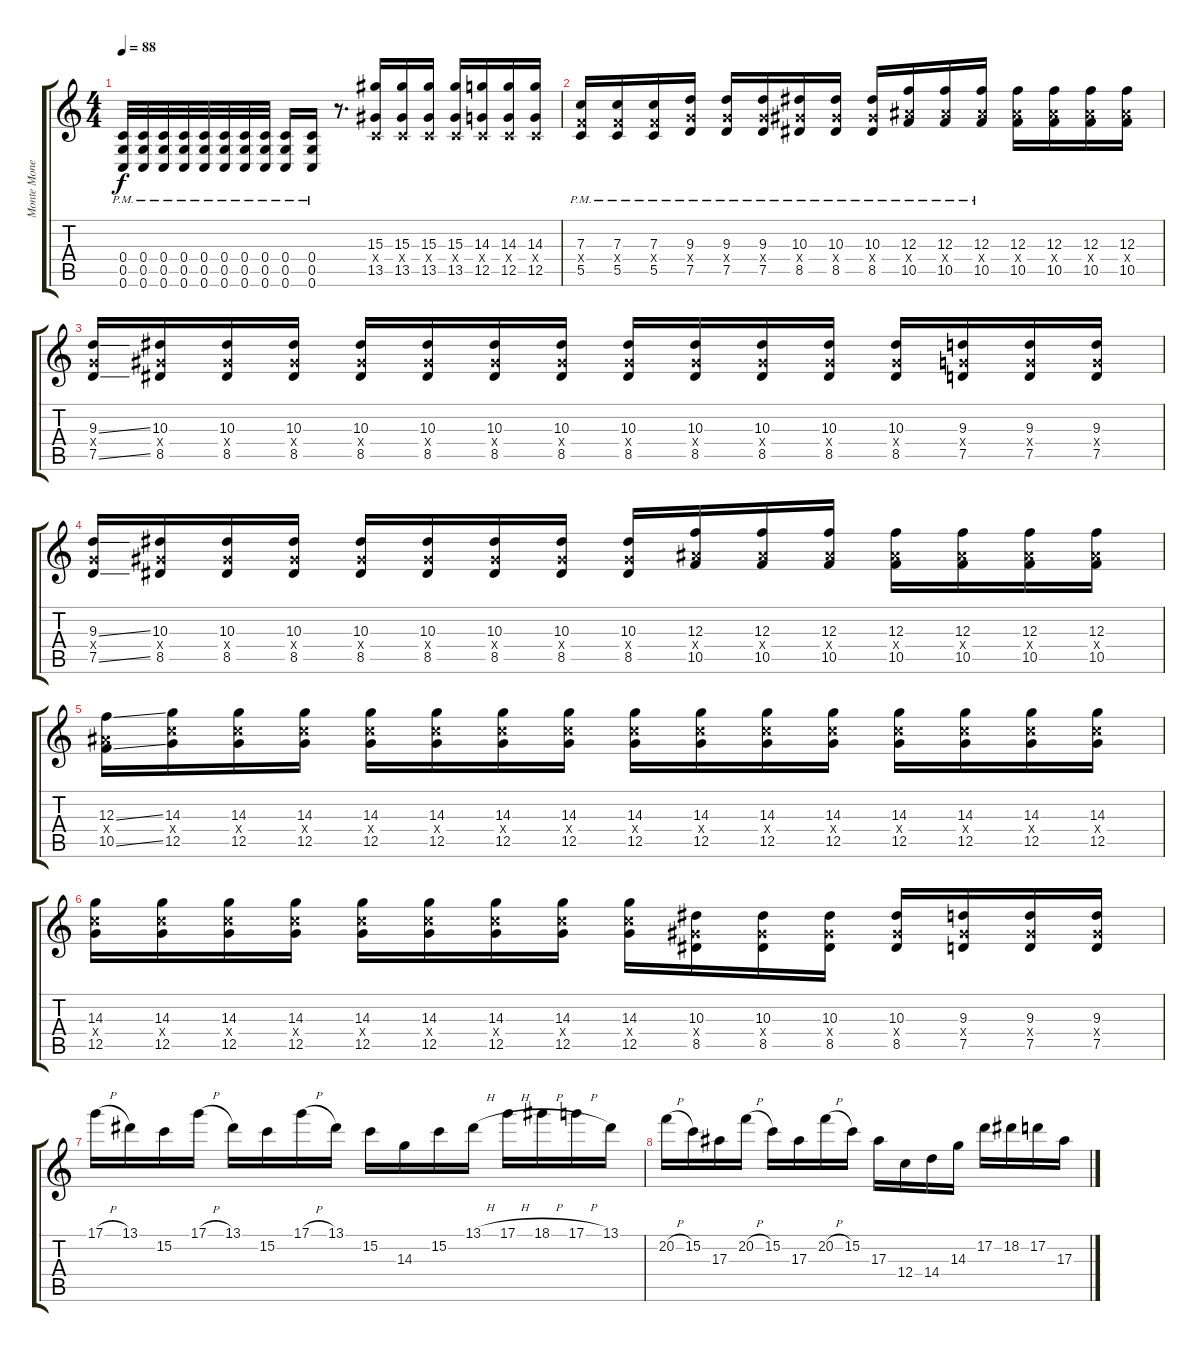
\track ("Monte Money " "Monte Mone") {instrument distortionguitar}
\staff {score tabs}
\tuning (D4 A3 F3 C3 G2 C2) {hide}
\ts (4 4)
\tempo 88
\clef g2
\ks c
(0.4{pm} 0.5{pm} 0.6{pm}).32{dy f} (0.4{pm} 0.5{pm} 0.6{pm}).32 (0.4{pm} 0.5{pm} 0.6{pm}).32 (0.4{pm} 0.5{pm} 0.6{pm}).32 (0.4{pm} 0.5{pm} 0.6{pm}).32 (0.4{pm} 0.5{pm} 0.6{pm}).32 (0.4{pm} 0.5{pm} 0.6{pm}).32 (0.4{pm} 0.5{pm} 0.6{pm}).32 (0.4{pm} 0.5{pm} 0.6{pm}).16 (0.4{pm} 0.5{pm} 0.6{pm}).16 r.8{d} (15.3 0.4{x} 13.5).16 (15.3 0.4{x} 13.5).16 (15.3 0.4{x} 13.5).16 (15.3 0.4{x} 13.5).16 (14.3 0.4{x} 12.5).16 (14.3 0.4{x} 12.5).16 (14.3 0.4{x} 12.5).16 |
(7.3{pm} 5.4{x} 5.5{pm}).16 (7.3{pm} 5.4{x} 5.5{pm}).16 (7.3{pm} 5.4{x} 5.5{pm}).16 (9.3{pm} 7.4{x} 7.5{pm}).16 (9.3{pm} 7.4{x} 7.5{pm}).16 (9.3{pm} 7.4{x} 7.5{pm}).16 (10.3{pm} 8.4{x} 8.5{pm}).16 (10.3{pm} 8.4{x} 8.5{pm}).16 (10.3{pm} 8.4{x} 8.5{pm}).16 (12.3{pm} 10.4{x} 10.5{pm}).16 (12.3{pm} 10.4{x} 10.5{pm}).16 (12.3{pm} 10.4{x} 10.5{pm}).16 (12.3 10.4{x} 10.5).16 (12.3 10.4{x} 10.5).16 (12.3 10.4{x} 10.5).16 (12.3 10.4{x} 10.5).16 |
(9.3{ss} 7.4{x} 7.5{ss}).16 (10.3 8.4{x} 8.5).16 (10.3 8.4{x} 8.5).16 (10.3 8.4{x} 8.5).16 (10.3 8.4{x} 8.5).16 (10.3 8.4{x} 8.5).16 (10.3 8.4{x} 8.5).16 (10.3 8.4{x} 8.5).16 (10.3 8.4{x} 8.5).16 (10.3 8.4{x} 8.5).16 (10.3 8.4{x} 8.5).16 (10.3 8.4{x} 8.5).16 (10.3 8.4{x} 8.5).16 (9.3 7.4{x} 7.5).16 (9.3 7.4{x} 7.5).16 (9.3 7.4{x} 7.5).16 |
(9.3{ss} 7.4{x} 7.5{ss}).16 (10.3 8.4{x} 8.5).16 (10.3 8.4{x} 8.5).16 (10.3 8.4{x} 8.5).16 (10.3 8.4{x} 8.5).16 (10.3 8.4{x} 8.5).16 (10.3 8.4{x} 8.5).16 (10.3 8.4{x} 8.5).16 (10.3 8.4{x} 8.5).16 (12.3 10.4{x} 10.5).16 (12.3 10.4{x} 10.5).16 (12.3 10.4{x} 10.5).16 (12.3 10.4{x} 10.5).16 (12.3 10.4{x} 10.5).16 (12.3 10.4{x} 10.5).16 (12.3 10.4{x} 10.5).16 |
(12.3{ss} 10.4{x} 10.5{ss}).16 (14.3 12.4{x} 12.5).16 (14.3 12.4{x} 12.5).16 (14.3 12.4{x} 12.5).16 (14.3 12.4{x} 12.5).16 (14.3 12.4{x} 12.5).16 (14.3 12.4{x} 12.5).16 (14.3 12.4{x} 12.5).16 (14.3 12.4{x} 12.5).16 (14.3 12.4{x} 12.5).16 (14.3 12.4{x} 12.5).16 (14.3 12.4{x} 12.5).16 (14.3 12.4{x} 12.5).16 (14.3 12.4{x} 12.5).16 (14.3 12.4{x} 12.5).16 (14.3 12.4{x} 12.5).16 |
(14.3 12.4{x} 12.5).16 (14.3 12.4{x} 12.5).16 (14.3 12.4{x} 12.5).16 (14.3 12.4{x} 12.5).16 (14.3 12.4{x} 12.5).16 (14.3 12.4{x} 12.5).16 (14.3 12.4{x} 12.5).16 (14.3 12.4{x} 12.5).16 (14.3 12.4{x} 12.5).16 (10.3 8.4{x} 8.5).16 (10.3 8.4{x} 8.5).16 (10.3 8.4{x} 8.5).16 (10.3 8.4{x} 8.5).16 (9.3 8.4{x} 7.5).16 (9.3 8.4{x} 7.5).16 (9.3 8.4{x} 7.5).16 |
17.1{h}.16 13.1.16 15.2.16 17.1{h}.16 13.1.16 15.2.16 17.1{h}.16 13.1.16 15.2.16 14.3.16 15.2.16 13.1{h}.16 17.1{h}.16 18.1{h}.16 17.1{h}.16 13.1.16 |
20.2{h}.16 15.2.16 17.3.16 20.2{h}.16 15.2.16 17.3.16 20.2{h}.16 15.2.16 17.3.16 12.4.16 14.4.16 14.3.16 17.2.16 18.2.16 17.2.16 17.3.16
